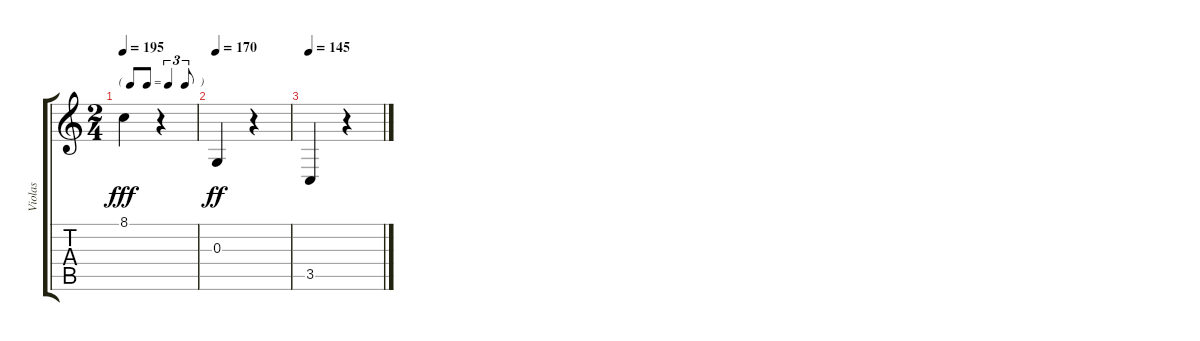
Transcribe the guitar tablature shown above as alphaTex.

\track ("Violas" "Violas") {instrument stringensemble1}
\staff {score tabs}
\tuning (E4 B3 G3 D3 A2 E2) {hide}
\ts (2 4)
\tf triplet8th
\tempo 195
\clef g2
\ks c
8.1.4{dy fff} r.4 |
\tempo 170
0.3.4{dy ff} r.4 |
\tempo 145
3.5.4 r.4
